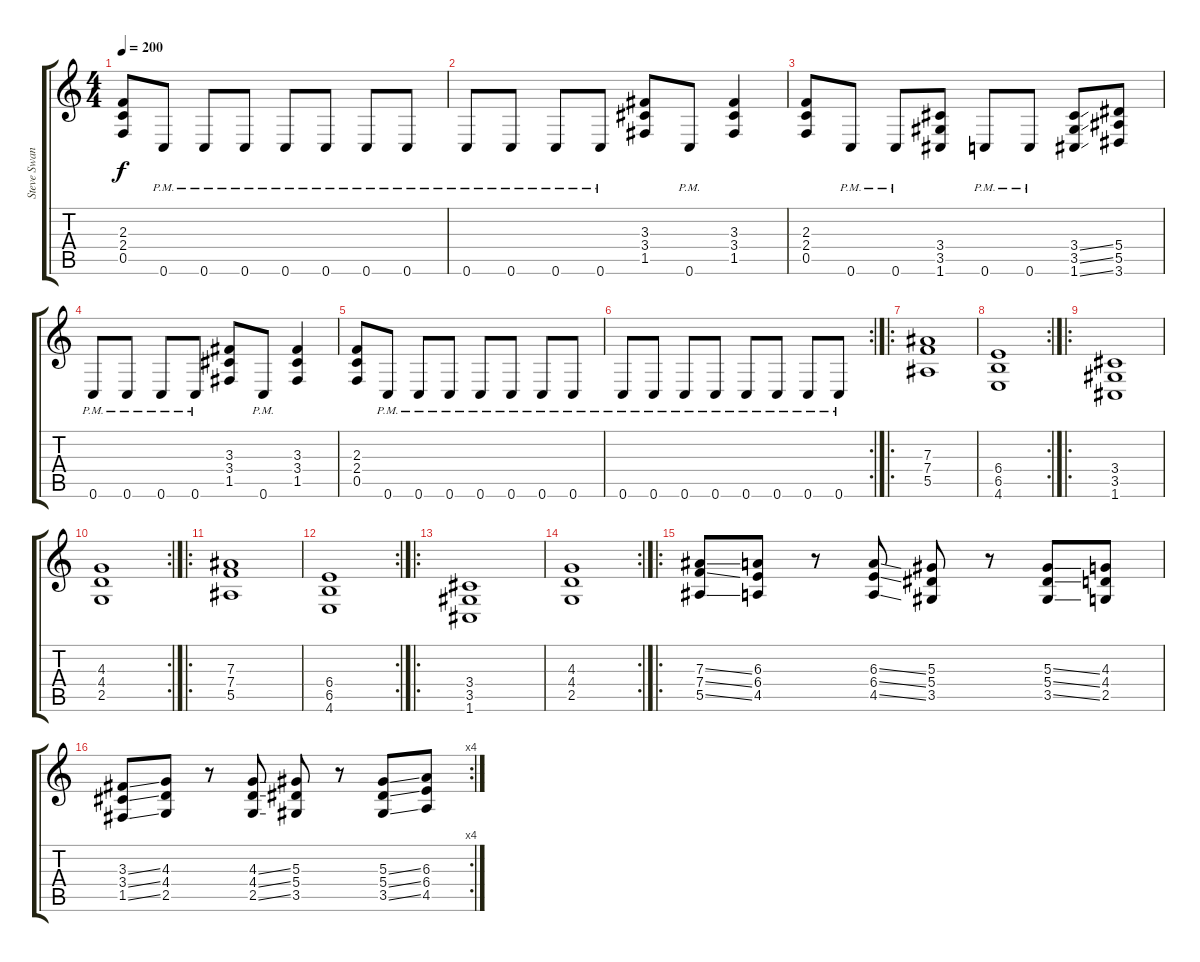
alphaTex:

\track ("Steve Swanson" "Steve Swan") {instrument distortionguitar}
\staff {score tabs}
\tuning (C4 G3 Eb3 Bb2 F2 C2) {hide}
\ts (4 4)
\tempo 200
\clef g2
\ks c
(2.3 2.4 0.5).8{dy f} 0.6{pm}.8 0.6{pm}.8 0.6{pm}.8 0.6{pm}.8 0.6{pm}.8 0.6{pm}.8 0.6{pm}.8 |
0.6{pm}.8 0.6{pm}.8 0.6{pm}.8 0.6{pm}.8 (3.3 3.4 1.5).8 0.6{pm}.8 (3.3 3.4 1.5).4 |
(2.3 2.4 0.5).8 0.6{pm}.8 0.6{pm}.8 (3.4 3.5 1.6).8 0.6{pm}.8 0.6{pm}.8 (3.4{ss} 3.5{ss} 1.6{ss}).8 (5.4 5.5 3.6).8 |
0.6{pm}.8 0.6{pm}.8 0.6{pm}.8 0.6{pm}.8 (3.3 3.4 1.5).8 0.6{pm}.8 (3.3 3.4 1.5).4 |
(2.3 2.4 0.5).8 0.6{pm}.8 0.6{pm}.8 0.6{pm}.8 0.6{pm}.8 0.6{pm}.8 0.6{pm}.8 0.6{pm}.8 |
\rc 2
0.6{pm}.8 0.6{pm}.8 0.6{pm}.8 0.6{pm}.8 0.6{pm}.8 0.6{pm}.8 0.6{pm}.8 0.6{pm}.8 |
\ro
(7.3 7.4 5.5).1 |
\rc 2
(6.4 6.5 4.6).1 |
\ro
(3.4 3.5 1.6).1 |
\rc 2
(4.3 4.4 2.5).1 |
\ro
(7.3 7.4 5.5).1 |
\rc 2
(6.4 6.5 4.6).1 |
\ro
(3.4 3.5 1.6).1 |
\rc 2
(4.3 4.4 2.5).1 |
\ro
(7.3{ss} 7.4{ss} 5.5{ss}).8 (6.3 6.4 4.5).8 r.8 (6.3{ss} 6.4{ss} 4.5{ss}).8 (5.3 5.4 3.5).8 r.8 (5.3{ss} 5.4{ss} 3.5{ss}).8 (4.3 4.4 2.5).8 |
\rc 4
(3.3{ss} 3.4{ss} 1.5{ss}).8 (4.3 4.4 2.5).8 r.8 (4.3{ss} 4.4{ss} 2.5{ss}).8 (5.3 5.4 3.5).8 r.8 (5.3{ss} 5.4{ss} 3.5{ss}).8 (6.3 6.4 4.5).8
